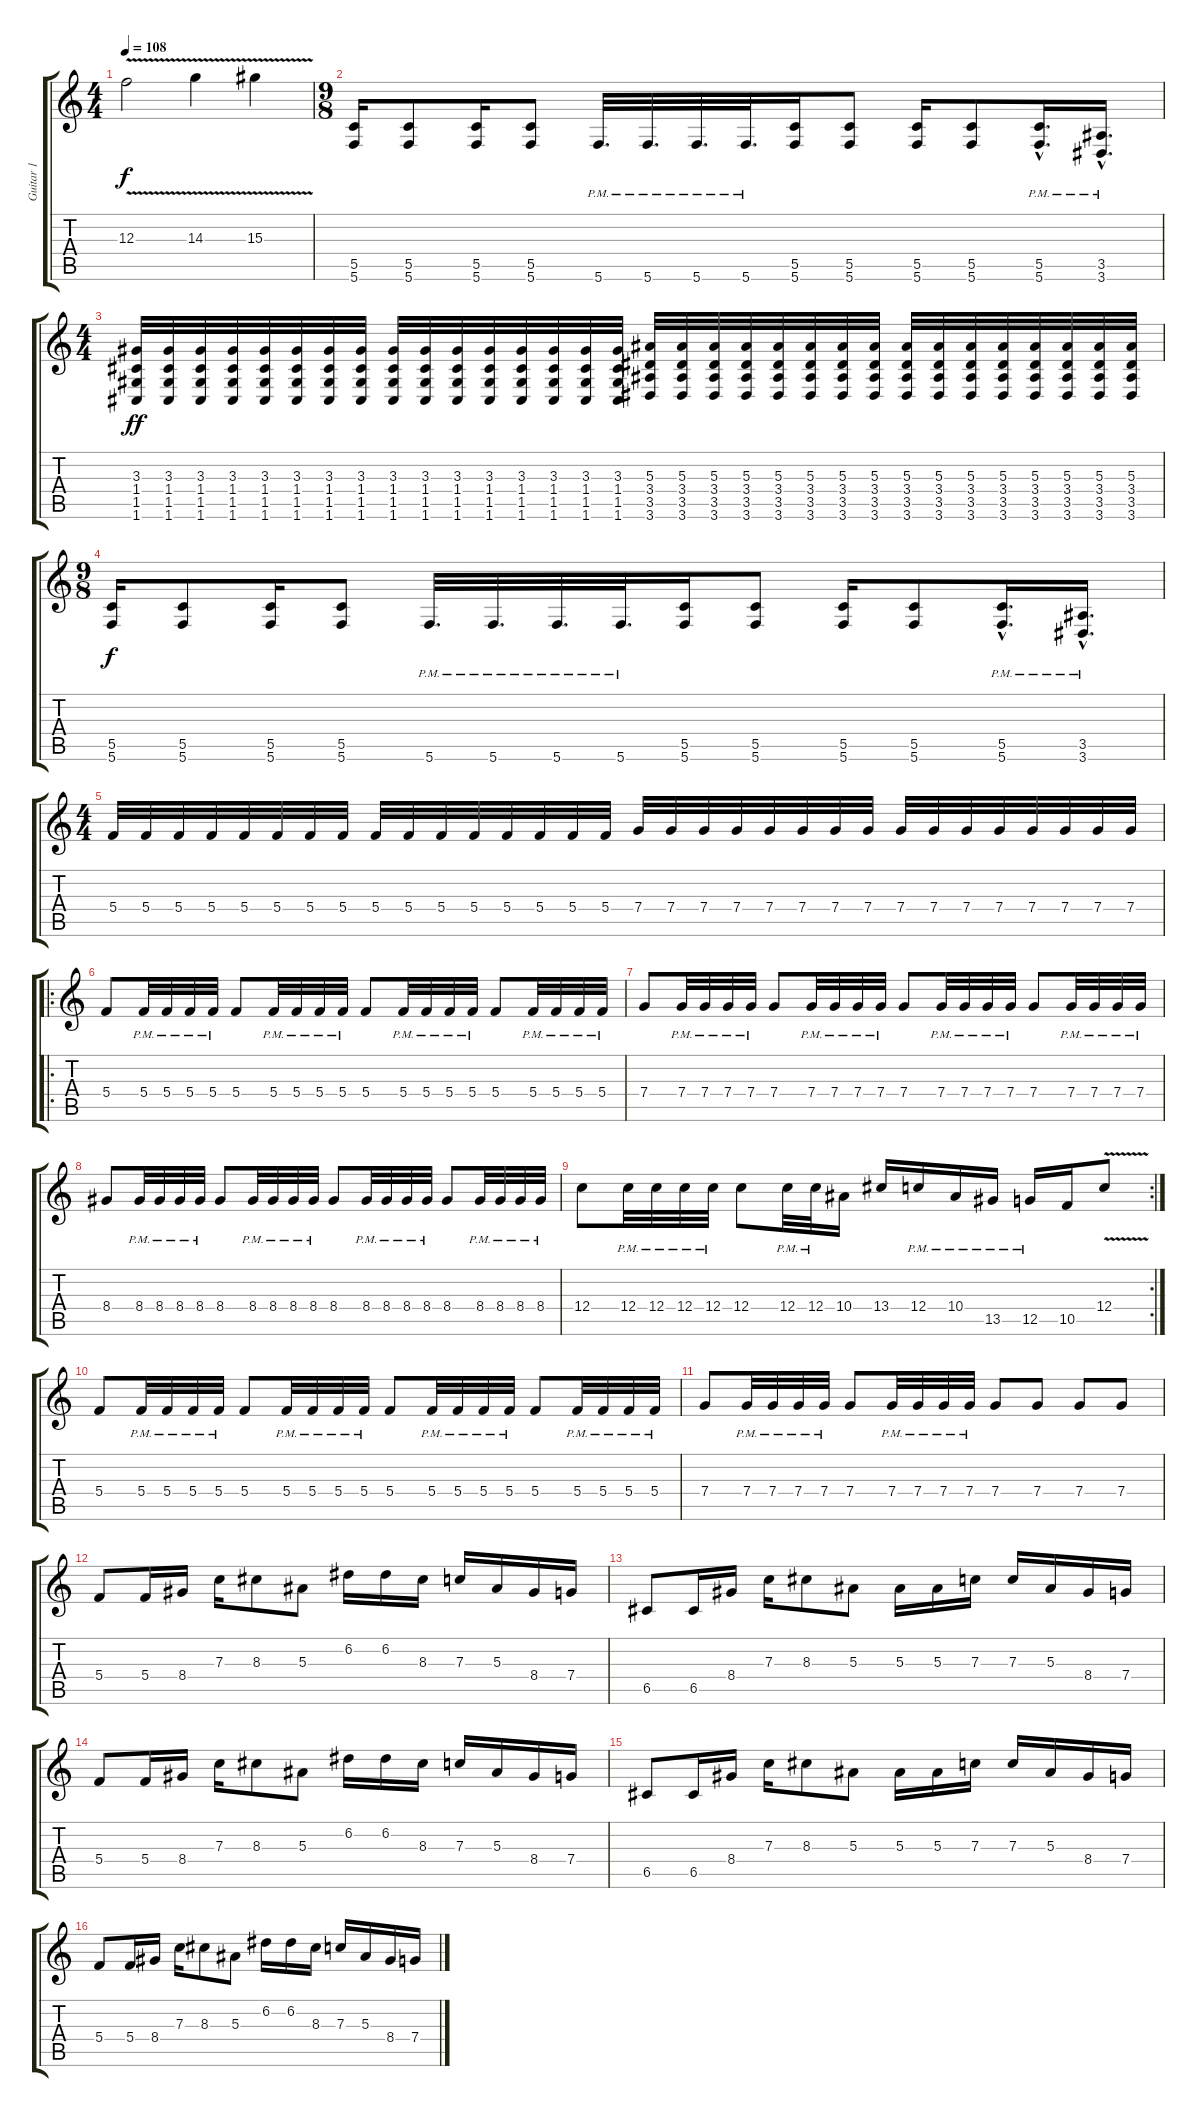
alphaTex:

\track ("Guitar 1" "Guitar 1") {instrument distortionguitar}
\staff {score tabs}
\tuning (D4 A3 F3 C3 G2 C2) {hide}
\ts (4 4)
\tempo 108
\clef g2
\ks c
12.3{v}.2{dy f} 14.3{v}.4 15.3{v}.4 |
\ts (9 8)
(5.5 5.6).16 (5.5 5.6).8 (5.5 5.6).16 (5.5 5.6).8 5.6{pm}.32{d} 5.6{pm}.32{d} 5.6{pm}.32{d} 5.6{pm}.32{d} (5.5 5.6).16 (5.5 5.6).8 (5.5 5.6).16 (5.5 5.6).8 (5.5{hac pm} 5.6{hac pm}).16{d} (3.5{hac pm} 3.6{hac pm}).16{d} |
\ts (4 4)
(3.3 1.4 1.5 1.6).32{dy ff} (3.3 1.4 1.5 1.6).32 (3.3 1.4 1.5 1.6).32 (3.3 1.4 1.5 1.6).32 (3.3 1.4 1.5 1.6).32 (3.3 1.4 1.5 1.6).32 (3.3 1.4 1.5 1.6).32 (3.3 1.4 1.5 1.6).32 (3.3 1.4 1.5 1.6).32 (3.3 1.4 1.5 1.6).32 (3.3 1.4 1.5 1.6).32 (3.3 1.4 1.5 1.6).32 (3.3 1.4 1.5 1.6).32 (3.3 1.4 1.5 1.6).32 (3.3 1.4 1.5 1.6).32 (3.3 1.4 1.5 1.6).32 (5.3 3.4 3.5 3.6).32 (5.3 3.4 3.5 3.6).32 (5.3 3.4 3.5 3.6).32 (5.3 3.4 3.5 3.6).32 (5.3 3.4 3.5 3.6).32 (5.3 3.4 3.5 3.6).32 (5.3 3.4 3.5 3.6).32 (5.3 3.4 3.5 3.6).32 (5.3 3.4 3.5 3.6).32 (5.3 3.4 3.5 3.6).32 (5.3 3.4 3.5 3.6).32 (5.3 3.4 3.5 3.6).32 (5.3 3.4 3.5 3.6).32 (5.3 3.4 3.5 3.6).32 (5.3 3.4 3.5 3.6).32 (5.3 3.4 3.5 3.6).32 |
\ts (9 8)
(5.5 5.6).16{dy f} (5.5 5.6).8 (5.5 5.6).16 (5.5 5.6).8 5.6{pm}.32{d} 5.6{pm}.32{d} 5.6{pm}.32{d} 5.6{pm}.32{d} (5.5 5.6).16 (5.5 5.6).8 (5.5 5.6).16 (5.5 5.6).8 (5.5{hac pm} 5.6{hac pm}).16{d} (3.5{hac pm} 3.6{hac pm}).16{d} |
\ts (4 4)
5.4.32 5.4.32 5.4.32 5.4.32 5.4.32 5.4.32 5.4.32 5.4.32 5.4.32 5.4.32 5.4.32 5.4.32 5.4.32 5.4.32 5.4.32 5.4.32 7.4.32 7.4.32 7.4.32 7.4.32 7.4.32 7.4.32 7.4.32 7.4.32 7.4.32 7.4.32 7.4.32 7.4.32 7.4.32 7.4.32 7.4.32 7.4.32 |
\ro
5.4.8 5.4{pm}.32 5.4{pm}.32 5.4{pm}.32 5.4{pm}.32 5.4.8 5.4{pm}.32 5.4{pm}.32 5.4{pm}.32 5.4{pm}.32 5.4.8 5.4{pm}.32 5.4{pm}.32 5.4{pm}.32 5.4{pm}.32 5.4.8 5.4{pm}.32 5.4{pm}.32 5.4{pm}.32 5.4{pm}.32 |
7.4.8 7.4{pm}.32 7.4{pm}.32 7.4{pm}.32 7.4{pm}.32 7.4.8 7.4{pm}.32 7.4{pm}.32 7.4{pm}.32 7.4{pm}.32 7.4.8 7.4{pm}.32 7.4{pm}.32 7.4{pm}.32 7.4{pm}.32 7.4.8 7.4{pm}.32 7.4{pm}.32 7.4{pm}.32 7.4{pm}.32 |
8.4.8 8.4{pm}.32 8.4{pm}.32 8.4{pm}.32 8.4{pm}.32 8.4.8 8.4{pm}.32 8.4{pm}.32 8.4{pm}.32 8.4{pm}.32 8.4.8 8.4{pm}.32 8.4{pm}.32 8.4{pm}.32 8.4{pm}.32 8.4.8 8.4{pm}.32 8.4{pm}.32 8.4{pm}.32 8.4{pm}.32 |
\rc 2
12.4.8 12.4{pm}.32 12.4{pm}.32 12.4{pm}.32 12.4{pm}.32 12.4.8 12.4{pm}.32 12.4{pm}.32 10.4.16 13.4.16 12.4{pm}.16 10.4{pm}.16 13.5{pm}.16 12.5{pm}.16 10.5.16 12.4{v}.8 |
5.4.8 5.4{pm}.32 5.4{pm}.32 5.4{pm}.32 5.4{pm}.32 5.4.8 5.4{pm}.32 5.4{pm}.32 5.4{pm}.32 5.4{pm}.32 5.4.8 5.4{pm}.32 5.4{pm}.32 5.4{pm}.32 5.4{pm}.32 5.4.8 5.4{pm}.32 5.4{pm}.32 5.4{pm}.32 5.4{pm}.32 |
7.4.8 7.4{pm}.32 7.4{pm}.32 7.4{pm}.32 7.4{pm}.32 7.4.8 7.4{pm}.32 7.4{pm}.32 7.4{pm}.32 7.4{pm}.32 7.4.8 7.4.8 7.4.8 7.4.8 |
5.4.8 5.4.16 8.4.16 7.3.16 8.3.8 5.3.8 6.2.16 6.2.16 8.3.16 7.3.16 5.3.16 8.4.16 7.4.16 |
6.5.8 6.5.16 8.4.16 7.3.16 8.3.8 5.3.8 5.3.16 5.3.16 7.3.16 7.3.16 5.3.16 8.4.16 7.4.16 |
5.4.8 5.4.16 8.4.16 7.3.16 8.3.8 5.3.8 6.2.16 6.2.16 8.3.16 7.3.16 5.3.16 8.4.16 7.4.16 |
6.5.8 6.5.16 8.4.16 7.3.16 8.3.8 5.3.8 5.3.16 5.3.16 7.3.16 7.3.16 5.3.16 8.4.16 7.4.16 |
5.4.8 5.4.16 8.4.16 7.3.16 8.3.8 5.3.8 6.2.16 6.2.16 8.3.16 7.3.16 5.3.16 8.4.16 7.4.16
